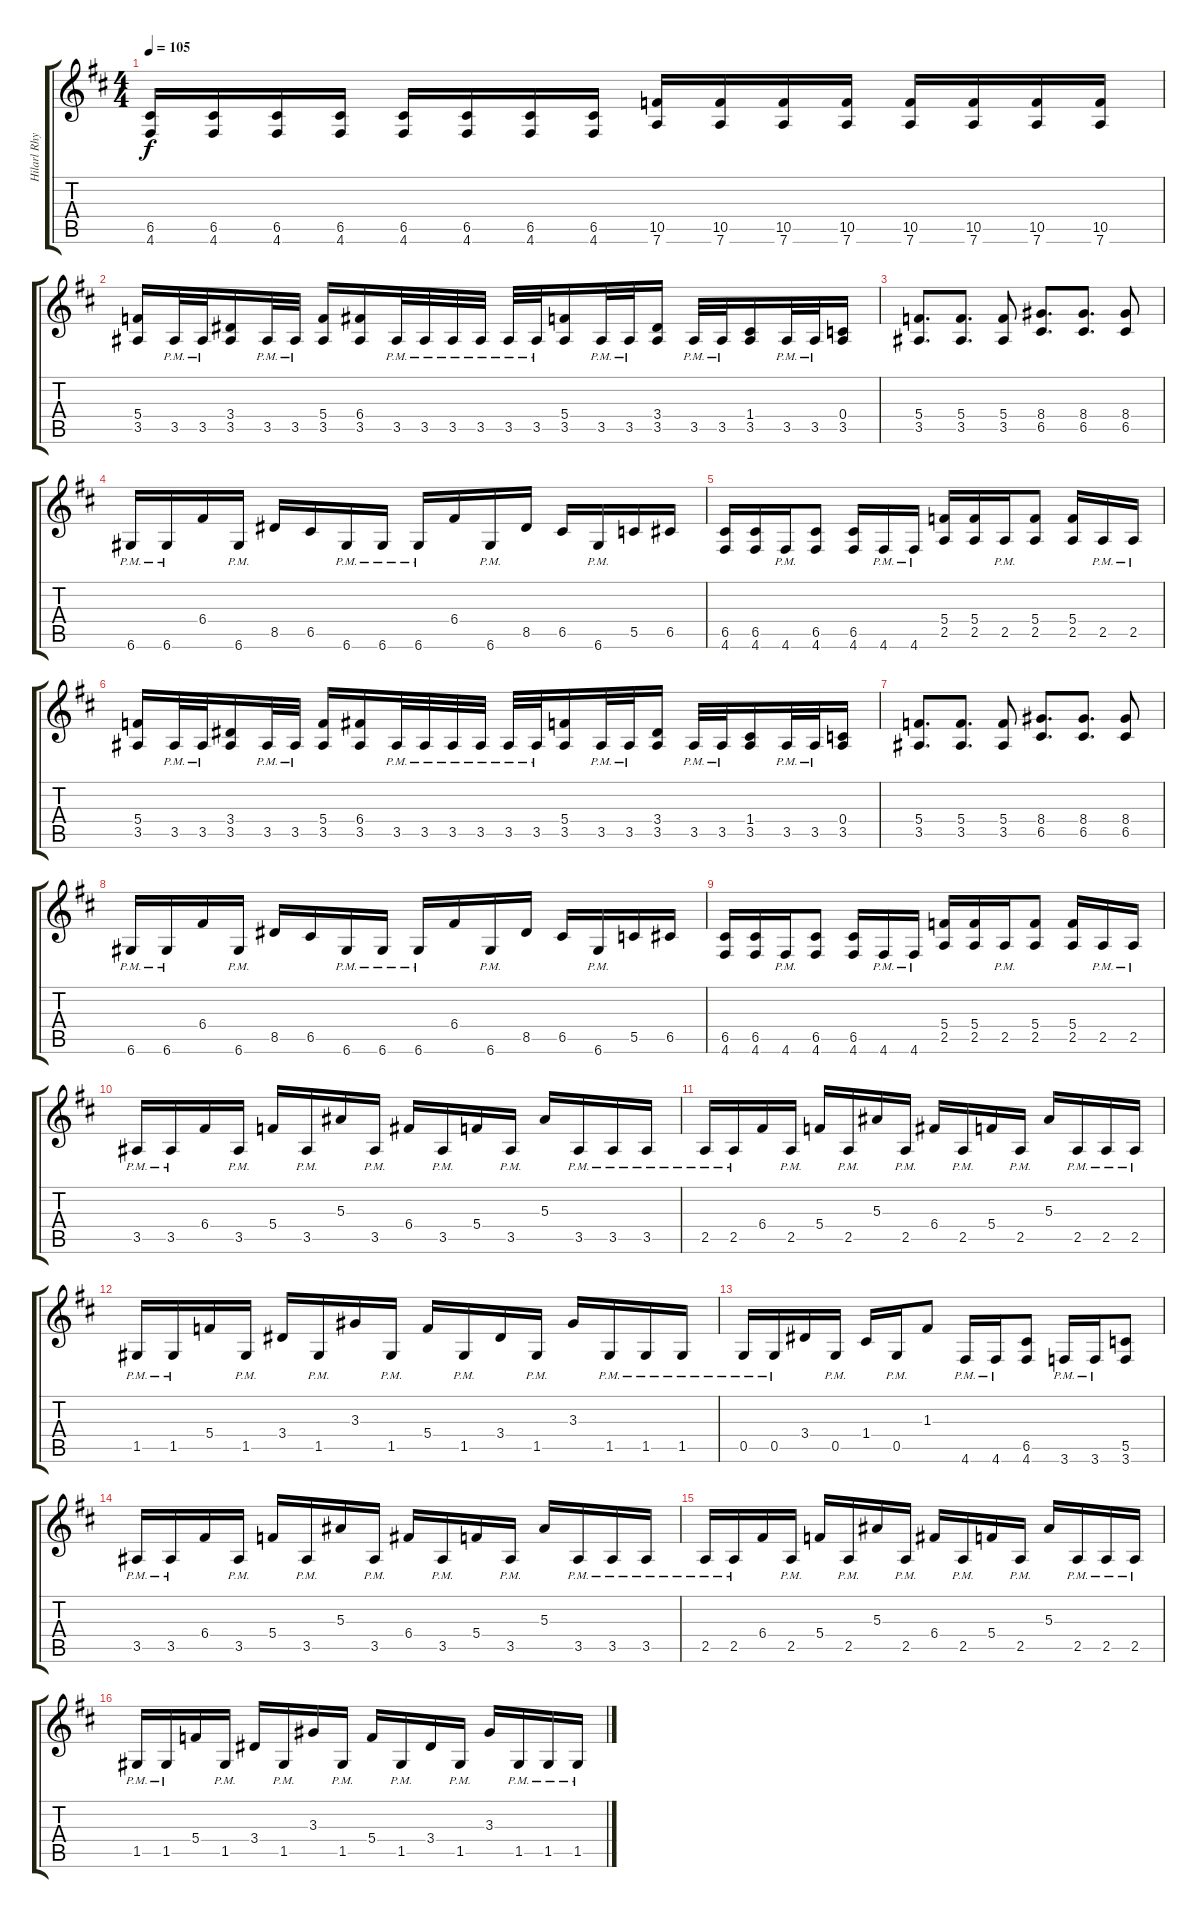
\track ("Hilarl Rhythm" "Hilarl Rhy") {instrument distortionguitar}
\staff {score tabs}
\tuning (D4 A3 F3 C3 G2 D2) {hide}
\ts (4 4)
\tempo 105
\clef g2
\ks d
(6.5 4.6).16{dy f} (6.5 4.6).16 (6.5 4.6).16 (6.5 4.6).16 (6.5 4.6).16 (6.5 4.6).16 (6.5 4.6).16 (6.5 4.6).16 (10.5 7.6).16 (10.5 7.6).16 (10.5 7.6).16 (10.5 7.6).16 (10.5 7.6).16 (10.5 7.6).16 (10.5 7.6).16 (10.5 7.6).16 |
(5.4 3.5).16 3.5{pm}.32 3.5{pm}.32 (3.4 3.5).16 3.5{pm}.32 3.5{pm}.32 (5.4 3.5).16 (6.4 3.5).16 3.5{pm}.32 3.5{pm}.32 3.5{pm}.32 3.5{pm}.32 3.5{pm}.32 3.5{pm}.32 (5.4 3.5).16 3.5{pm}.32 3.5{pm}.32 (3.4 3.5).16 3.5{pm}.32 3.5{pm}.32 (1.4 3.5).16 3.5{pm}.32 3.5{pm}.32 (0.4 3.5).16 |
(5.4 3.5).8{d} (5.4 3.5).8{d} (5.4 3.5).8 (8.4 6.5).8{d} (8.4 6.5).8{d} (8.4 6.5).8 |
6.6{pm}.16 6.6{pm}.16 6.4.16 6.6{pm}.16 8.5.16 6.5.16 6.6{pm}.16 6.6{pm}.16 6.6{pm}.16 6.4.16 6.6{pm}.16 8.5.16 6.5.16 6.6{pm}.16 5.5.16 6.5.16 |
(6.5 4.6).16 (6.5 4.6).16 4.6{pm}.16 (6.5 4.6).8 (6.5 4.6).16 4.6{pm}.16 4.6{pm}.16 (5.4 2.5).16 (5.4 2.5).16 2.5{pm}.16 (5.4 2.5).8 (5.4 2.5).16 2.5{pm}.16 2.5{pm}.16 |
(5.4 3.5).16 3.5{pm}.32 3.5{pm}.32 (3.4 3.5).16 3.5{pm}.32 3.5{pm}.32 (5.4 3.5).16 (6.4 3.5).16 3.5{pm}.32 3.5{pm}.32 3.5{pm}.32 3.5{pm}.32 3.5{pm}.32 3.5{pm}.32 (5.4 3.5).16 3.5{pm}.32 3.5{pm}.32 (3.4 3.5).16 3.5{pm}.32 3.5{pm}.32 (1.4 3.5).16 3.5{pm}.32 3.5{pm}.32 (0.4 3.5).16 |
(5.4 3.5).8{d} (5.4 3.5).8{d} (5.4 3.5).8 (8.4 6.5).8{d} (8.4 6.5).8{d} (8.4 6.5).8 |
6.6{pm}.16 6.6{pm}.16 6.4.16 6.6{pm}.16 8.5.16 6.5.16 6.6{pm}.16 6.6{pm}.16 6.6{pm}.16 6.4.16 6.6{pm}.16 8.5.16 6.5.16 6.6{pm}.16 5.5.16 6.5.16 |
(6.5 4.6).16 (6.5 4.6).16 4.6{pm}.16 (6.5 4.6).8 (6.5 4.6).16 4.6{pm}.16 4.6{pm}.16 (5.4 2.5).16 (5.4 2.5).16 2.5{pm}.16 (5.4 2.5).8 (5.4 2.5).16 2.5{pm}.16 2.5{pm}.16 |
3.5{pm}.16 3.5{pm}.16 6.4.16 3.5{pm}.16 5.4.16 3.5{pm}.16 5.3.16 3.5{pm}.16 6.4.16 3.5{pm}.16 5.4.16 3.5{pm}.16 5.3.16 3.5{pm}.16 3.5{pm}.16 3.5{pm}.16 |
2.5{pm}.16 2.5{pm}.16 6.4.16 2.5{pm}.16 5.4.16 2.5{pm}.16 5.3.16 2.5{pm}.16 6.4.16 2.5{pm}.16 5.4.16 2.5{pm}.16 5.3.16 2.5{pm}.16 2.5{pm}.16 2.5{pm}.16 |
1.5{pm}.16 1.5{pm}.16 5.4.16 1.5{pm}.16 3.4.16 1.5{pm}.16 3.3.16 1.5{pm}.16 5.4.16 1.5{pm}.16 3.4.16 1.5{pm}.16 3.3.16 1.5{pm}.16 1.5{pm}.16 1.5{pm}.16 |
0.5{pm}.16 0.5{pm}.16 3.4.16 0.5{pm}.16 1.4.16 0.5{pm}.16 1.3.8 4.6{pm}.16 4.6{pm}.16 (6.5 4.6).8 3.6{pm}.16 3.6{pm}.16 (5.5 3.6).8 |
3.5{pm}.16 3.5{pm}.16 6.4.16 3.5{pm}.16 5.4.16 3.5{pm}.16 5.3.16 3.5{pm}.16 6.4.16 3.5{pm}.16 5.4.16 3.5{pm}.16 5.3.16 3.5{pm}.16 3.5{pm}.16 3.5{pm}.16 |
2.5{pm}.16 2.5{pm}.16 6.4.16 2.5{pm}.16 5.4.16 2.5{pm}.16 5.3.16 2.5{pm}.16 6.4.16 2.5{pm}.16 5.4.16 2.5{pm}.16 5.3.16 2.5{pm}.16 2.5{pm}.16 2.5{pm}.16 |
1.5{pm}.16 1.5{pm}.16 5.4.16 1.5{pm}.16 3.4.16 1.5{pm}.16 3.3.16 1.5{pm}.16 5.4.16 1.5{pm}.16 3.4.16 1.5{pm}.16 3.3.16 1.5{pm}.16 1.5{pm}.16 1.5{pm}.16
